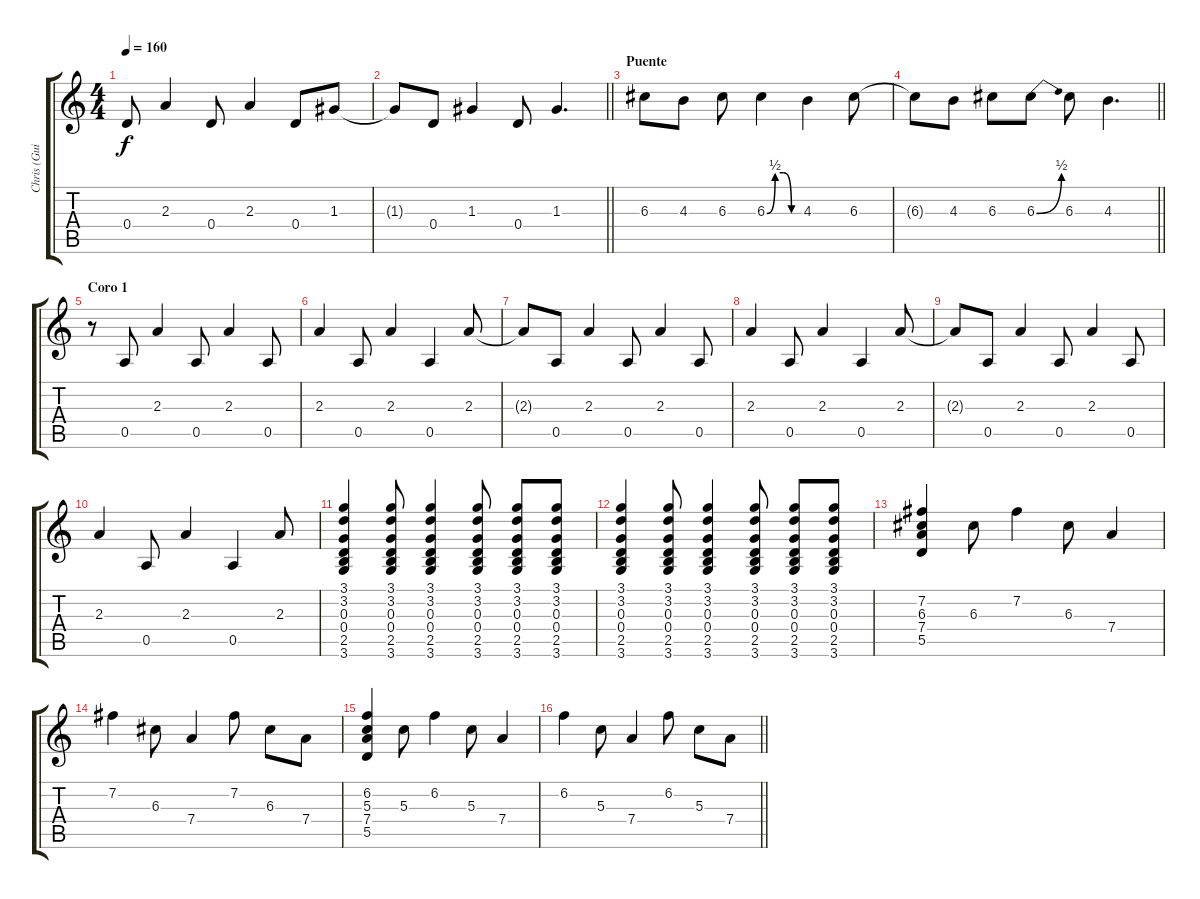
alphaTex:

\track ("Chris (Guitarra Líder)" "Chris (Gui") {instrument distortionguitar}
\staff {score tabs}
\tuning (E4 B3 G3 D3 A2 E2) {hide}
\ts (4 4)
\tempo 160
\clef g2
\ks c
0.4.8{dy f} 2.3.4 0.4.8 2.3.4 0.4.8 1.3.8 |
\barLineRight lightlight
1.3{t}.8 0.4.8 1.3.4 0.4.8 1.3.4{d} |
\section ("" "Puente")
6.3.8{volume 15 instrument overdrivenguitar} 4.3.8 6.3.8 6.3{be (custom 0 0 15 2 30 2 45 0 60 0)}.4 4.3.4 6.3.8 |
\barLineRight lightlight
6.3{t}.8 4.3.8 6.3.8 6.3{be (bend 0 0 60 2)}.8 6.3.8 4.3.4{d} |
\section ("" "Coro 1")
r.8 0.5.8{volume 15 instrument electricguitarclean} 2.3.4 0.5.8 2.3.4 0.5.8 |
2.3.4 0.5.8 2.3.4 0.5.4 2.3.8 |
2.3{t}.8 0.5.8 2.3.4 0.5.8 2.3.4 0.5.8 |
2.3.4 0.5.8 2.3.4 0.5.4 2.3.8 |
2.3{t}.8 0.5.8 2.3.4 0.5.8 2.3.4 0.5.8 |
2.3.4 0.5.8 2.3.4 0.5.4 2.3.8 |
(3.1 3.2 0.3 0.4 2.5 3.6).4{volume 8 instrument overdrivenguitar} (3.1 3.2 0.3 0.4 2.5 3.6).8{volume 8 instrument overdrivenguitar} (3.1 3.2 0.3 0.4 2.5 3.6).4{volume 8 instrument overdrivenguitar} (3.1 3.2 0.3 0.4 2.5 3.6).8{volume 8 instrument overdrivenguitar} (3.1 3.2 0.3 0.4 2.5 3.6).8{volume 8 instrument overdrivenguitar} (3.1 3.2 0.3 0.4 2.5 3.6).8{volume 8 instrument overdrivenguitar} |
(3.1 3.2 0.3 0.4 2.5 3.6).4{volume 8 instrument overdrivenguitar} (3.1 3.2 0.3 0.4 2.5 3.6).8{volume 8 instrument overdrivenguitar} (3.1 3.2 0.3 0.4 2.5 3.6).4{volume 8 instrument overdrivenguitar} (3.1 3.2 0.3 0.4 2.5 3.6).8{volume 8 instrument overdrivenguitar} (3.1 3.2 0.3 0.4 2.5 3.6).8{volume 8 instrument overdrivenguitar} (3.1 3.2 0.3 0.4 2.5 3.6).8{volume 8 instrument overdrivenguitar} |
(7.2 6.3 7.4 5.5).4{volume 9} 6.3.8{volume 14} 7.2.4 6.3.8 7.4.4 |
7.2.4 6.3.8 7.4.4 7.2.8 6.3.8 7.4.8 |
(6.2 5.3 7.4 5.5).4{volume 9} 5.3.8{volume 13} 6.2.4 5.3.8 7.4.4 |
\barLineRight lightlight
6.2.4 5.3.8 7.4.4 6.2.8 5.3.8 7.4.8
